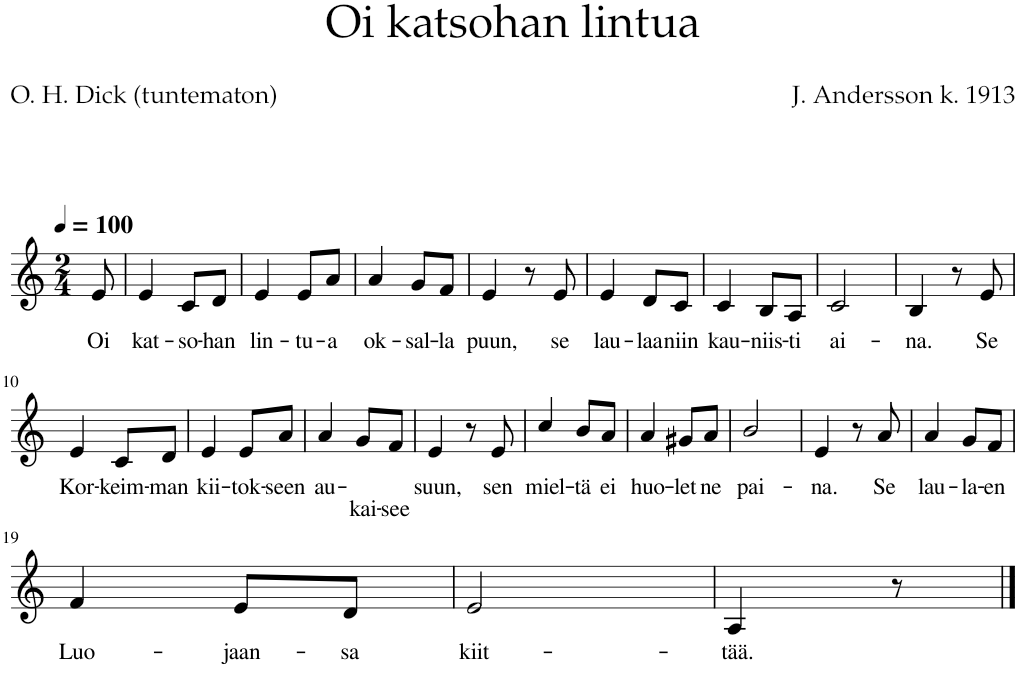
**kern	**text
*part1	*part1
*staff1	*staff1
*I"Staff	*
*clefG2	*
*k[]	*
*M2/4	*
*MM100	*
=1	=1
!	!LO:LY:b
8e/	Oi
=2	=2
!	!LO:LY:b
4e/	kat-
!	!LO:LY:b
8c/L	-so-
!	!LO:LY:b
8d/J	-han
=3	=3
!	!LO:LY:b
4e/	lin-
!	!LO:LY:b
8e/L	-tu-
!	!LO:LY:b
8a/J	-a
=4	=4
!	!LO:LY:b
4a/	ok-
!	!LO:LY:b
8g/L	-sal-
!	!LO:LY:b
8f/J	-la
=5	=5
!	!LO:LY:b
4e/	puun,
8r	.
!	!LO:LY:b
8e/	se
=6	=6
!	!LO:LY:b
4e/	lau-
!	!LO:LY:b
8d/L	-laa
!	!LO:LY:b
8c/J	niin
=7	=7
!	!LO:LY:b
4c/	kau-
!	!LO:LY:b
8B/L	-niis-
!	!LO:LY:b
8A/J	-ti
=8	=8
!	!LO:LY:b
2c/	ai-
=9	=9
!	!LO:LY:b
4B/	-na.
8r	.
!	!LO:LY:b
8e/	Se
!!LO:LB:g=z
=10	=10
!	!LO:LY:b
4e/	Kor-
!	!LO:LY:b
8c/L	-keim-
!	!LO:LY:b
8d/J	-man
=11	=11
!	!LO:LY:b
4e/	kii-
!	!LO:LY:b
8e/L	-tok-
!	!LO:LY:b
8a/J	-seen
=12	=12
!	!LO:LY:b
4a/	au-
!	!LO:LY:b
8g/L	-kai-
!	!LO:LY:b
8f/J	-see
=13	=13
!	!LO:LY:b
4e/	suun,
8r	.
!	!LO:LY:b
8e/	sen
=14	=14
!	!LO:LY:b
4cc/	miel-
!	!LO:LY:b
8b/L	-tä
!	!LO:LY:b
8a/J	ei
=15	=15
!	!LO:LY:b
4a/	huo-
!	!LO:LY:b
8g#X/L	-let
!	!LO:LY:b
8a/J	ne
=16	=16
!	!LO:LY:b
2b/	pai-
=17	=17
!	!LO:LY:b
4e/	-na.
8r	.
!	!LO:LY:b
8a/	Se
=18	=18
!	!LO:LY:b
4a/	lau-
!	!LO:LY:b
8g/L	-la-
!	!LO:LY:b
8f/J	-en
!!LO:LB:g=z
=19	=19
!	!LO:LY:b
4f/	Luo-
!	!LO:LY:b
8e/L	-jaan-
!	!LO:LY:b
8d/J	-sa
=20	=20
!	!LO:LY:b
2e/	kiit-
=21	=21
!	!LO:LY:b
4A/	-tää.
8r	.
==	==
*-	*-
